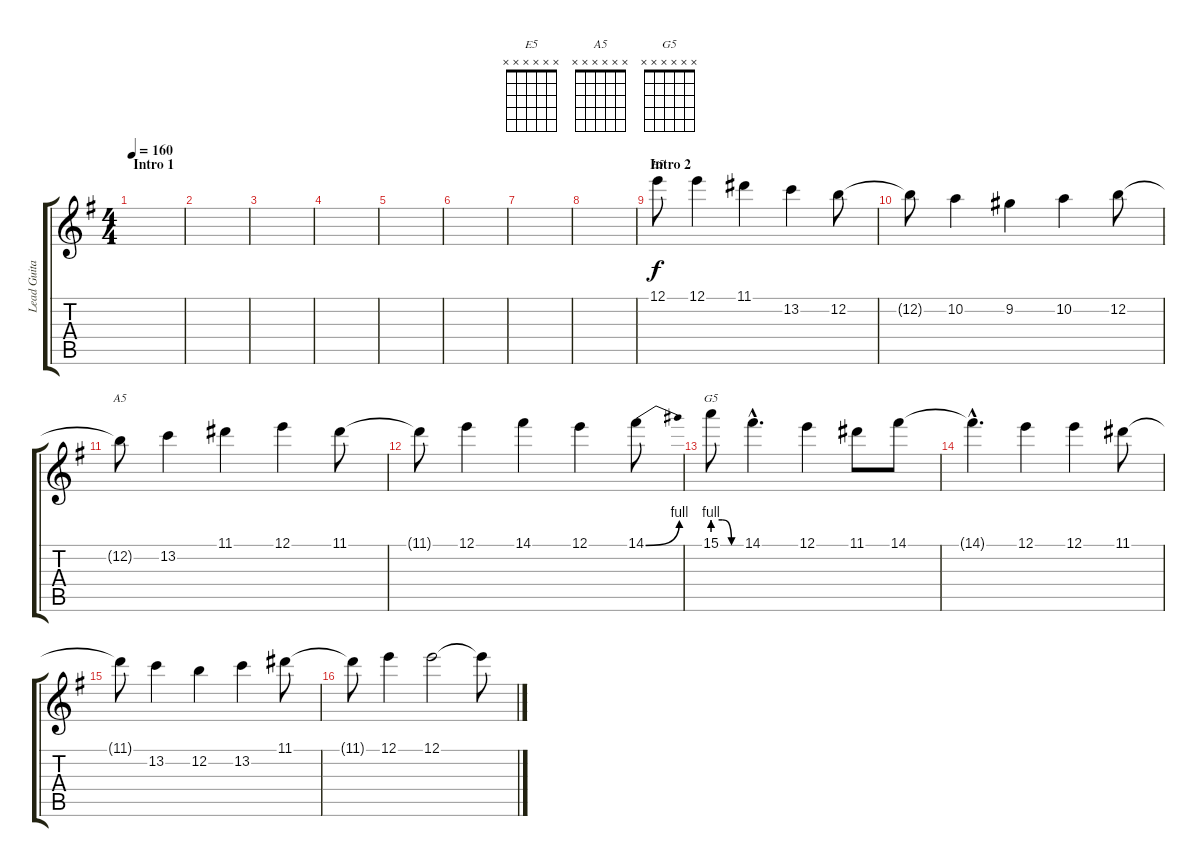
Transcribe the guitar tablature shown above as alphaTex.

\track ("Lead Guitar (Shahrokh Izadkhah)" "Lead Guita") {instrument overdrivenguitar}
\staff {score tabs}
\tuning (E4 B3 G3 D3 A2 E2) {hide}
\chord ("E5" x x x x x x)
\chord ("A5" x x x x x x)
\chord ("G5" x x x x x x)
\ts (4 4)
\section ("" "Intro 1")
\tempo 160
\clef g2
\ks eminor
|
|
|
|
|
|
|
|
\section ("" "Intro 2")
12.1.8{ch "E5"} 12.1.4 11.1.4 13.2.4 12.2.8 |
12.2{t}.8 10.2.4 9.2.4 10.2.4 12.2.8 |
12.2{t}.8{ch "A5"} 13.2.4 11.1.4 12.1.4 11.1.8 |
11.1{t}.8 12.1.4 14.1.4 12.1.4 14.1{be (bend 0 0 60 4)}.8 |
15.1{be (custom 0 4 20 4 40 0 60 0)}.8{ch "G5"} 14.1{hac}.4{d} 12.1.4 11.1.8 14.1.8 |
14.1{hac t}.4{d} 12.1.4 12.1.4 11.1.8 |
11.1{t}.8 13.2.4 12.2.4 13.2.4 11.1.8 |
11.1{t}.8 12.1.4 12.1.2 12.1{t}.8
